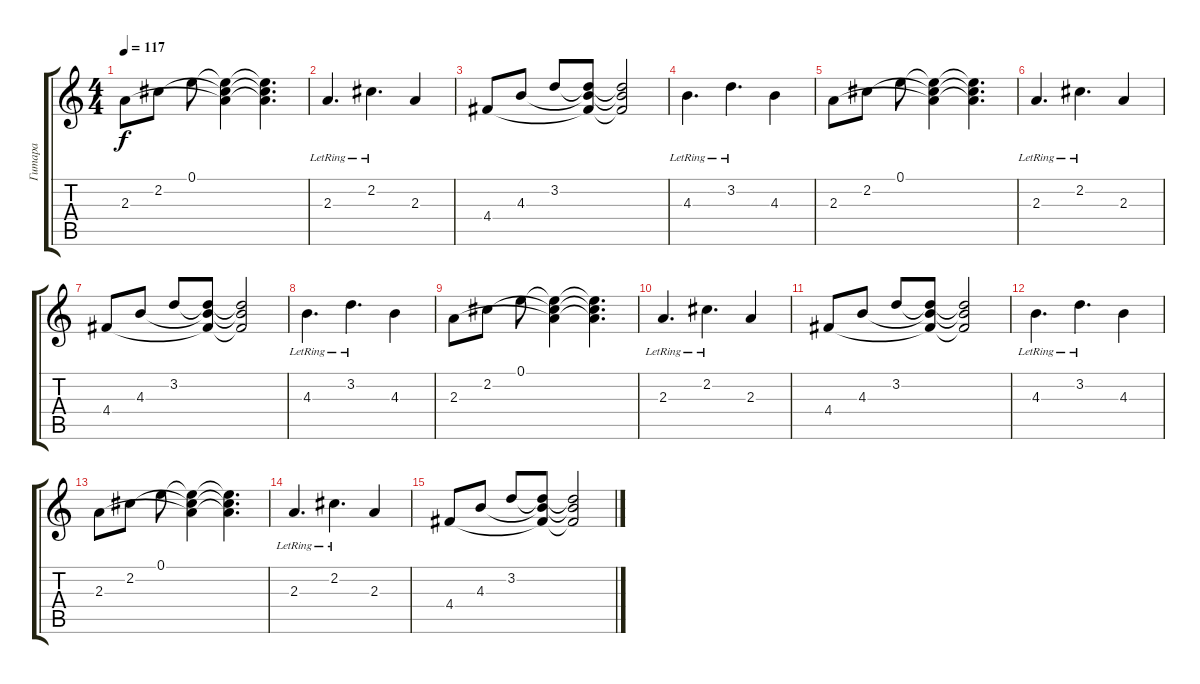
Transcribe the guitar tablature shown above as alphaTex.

\track ("Гитара" "Гитара") {instrument electricguitarclean}
\staff {score tabs}
\tuning (E4 B3 G3 D3 A2 E2) {hide}
\ts (4 4)
\tempo 117
\clef g2
\ks c
2.3.8{dy f} 2.2.8 0.1.8 (0.1{t} 2.2{t} 2.3{t}).4 (0.1{t} 2.2{t} 2.3{t}).4{d} |
2.3{lr}.4{d} 2.2{lr}.4{d} 2.3.4 |
4.4.8 4.3.8 3.2.8 (3.2{t} 4.3{t} 4.4{t}).8 (3.2{t} 4.3{t} 4.4{t}).2 |
4.3{lr}.4{d} 3.2{lr}.4{d} 4.3.4 |
2.3.8 2.2.8 0.1.8 (0.1{t} 2.2{t} 2.3{t}).4 (0.1{t} 2.2{t} 2.3{t}).4{d} |
2.3{lr}.4{d} 2.2{lr}.4{d} 2.3.4 |
4.4.8 4.3.8 3.2.8 (3.2{t} 4.3{t} 4.4{t}).8 (3.2{t} 4.3{t} 4.4{t}).2 |
4.3{lr}.4{d volume 7} 3.2{lr}.4{d} 4.3.4 |
2.3.8 2.2.8 0.1.8 (0.1{t} 2.2{t} 2.3{t}).4 (0.1{t} 2.2{t} 2.3{t}).4{d} |
2.3{lr}.4{d} 2.2{lr}.4{d} 2.3.4 |
4.4.8 4.3.8 3.2.8 (3.2{t} 4.3{t} 4.4{t}).8 (3.2{t} 4.3{t} 4.4{t}).2 |
4.3{lr}.4{d volume 0} 3.2{lr}.4{d} 4.3.4 |
2.3.8 2.2.8 0.1.8 (0.1{t} 2.2{t} 2.3{t}).4 (0.1{t} 2.2{t} 2.3{t}).4{d} |
2.3{lr}.4{d} 2.2{lr}.4{d} 2.3.4 |
4.4.8 4.3.8 3.2.8 (3.2{t} 4.3{t} 4.4{t}).8 (3.2{t} 4.3{t} 4.4{t}).2
